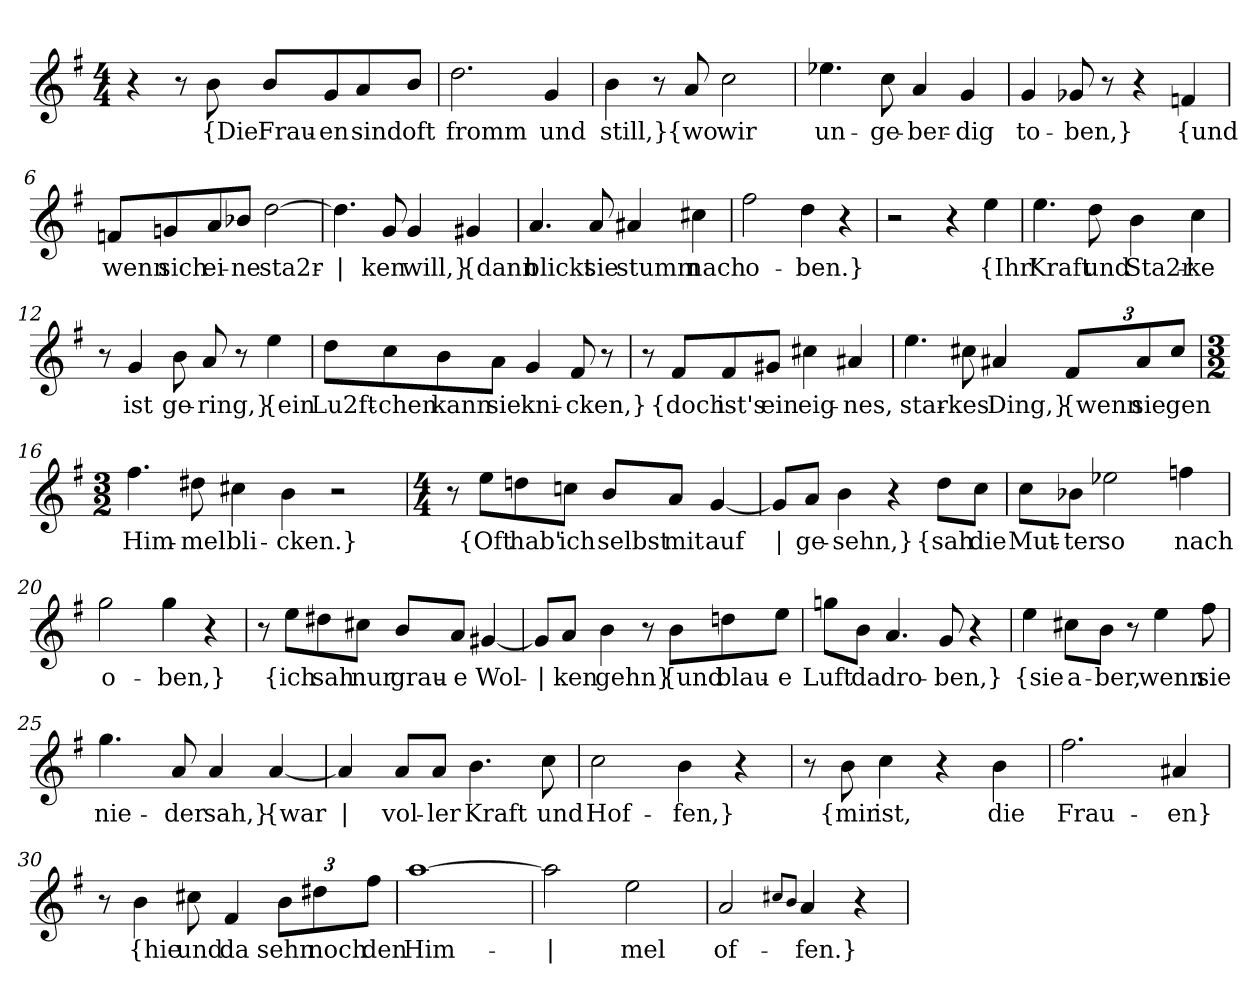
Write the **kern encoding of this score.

**kern	**text
*part1	*part1
*staff1	*staff1
*clefG2	*
*k[f#]	*
*M4/4	*
=1	=1
4r	.
8r	.
!	!LO:LY:b
8b\	{Die
!	!LO:LY:b
8b/L	Frau-
!	!LO:LY:b
8g/	-en
!	!LO:LY:b
8a/	sind
!	!LO:LY:b
8b/J	oft
=2	=2
!	!LO:LY:b
2.dd\	fromm
!	!LO:LY:b
4g/	und
=3	=3
!	!LO:LY:b
4b\	still,}
8r	.
!	!LO:LY:b
8a/	{wo
!	!LO:LY:b
2cc\	wir
=4	=4
!	!LO:LY:b
4.ee-X\	un-
!	!LO:LY:b
8cc\	-ge-
!	!LO:LY:b
4a/	-ber-
!	!LO:LY:b
4g/	-dig
=5	=5
!	!LO:LY:b
4g/	to-
!	!LO:LY:b
8g-X/	-ben,}
8r	.
4r	.
!	!LO:LY:b
4fn/	{und
!!LO:LB:g=z
=6	=6
!	!LO:LY:b
8fn/L	wenn
!	!LO:LY:b
8gn/	sich
!	!LO:LY:b
8a/	ei-
!	!LO:LY:b
8b-X/J	-ne
!	!LO:LY:b
[2dd\	sta2r-
=7	=7
!	!LO:LY:b
4.dd\]	|
!	!LO:LY:b
8g/	-ken
!	!LO:LY:b
4g/	will,}
!	!LO:LY:b
4g#X/	{dann
=8	=8
!	!LO:LY:b
4.a/	blickt
!	!LO:LY:b
8a/	sie
!	!LO:LY:b
4a#X/	stumm
!	!LO:LY:b
4cc#X\	nach
=9	=9
!	!LO:LY:b
2ff#\	o-
!	!LO:LY:b
4dd\	-ben.}
4r	.
=10	=10
2r	.
4r	.
!	!LO:LY:b
4ee\	{Ihr'
!!LO:LB:g=z
=11	=11
!	!LO:LY:b
4.ee\	Kraft
!	!LO:LY:b
8dd\	und
!	!LO:LY:b
4b\	Sta2r-
!	!LO:LY:b
4cc\	-ke
=12	=12
8r	.
!	!LO:LY:b
4g/	ist
!	!LO:LY:b
8b\	ge-
!	!LO:LY:b
8a/	-ring,}
8r	.
!	!LO:LY:b
4ee\	{ein
=13	=13
!	!LO:LY:b
8dd\L	Lu2ft-
!	!LO:LY:b
8cc\	-chen
!	!LO:LY:b
8b\	kann
!	!LO:LY:b
8a\J	sie
!	!LO:LY:b
4g/	kni-
!	!LO:LY:b
8f#/	-cken,}
8r	.
=14	=14
8r	.
!	!LO:LY:b
8f#/L	{doch
!	!LO:LY:b
8f#/	ist's
!	!LO:LY:b
8g#X/J	ein
!	!LO:LY:b
4cc#X\	eig-
!	!LO:LY:b
4a#X/	-nes,
!!LO:LB:g=z
=15	=15
!	!LO:LY:b
4.ee\	star-
!	!LO:LY:b
8cc#X\	-kes
!	!LO:LY:b
4a#X/	Ding,}
*Xbrackettup	*
!	!LO:LY:b
12f#/L	{wenn
!	!LO:LY:b
12a#/	sie
!	!LO:LY:b
12cc#/J	gen
=16	=16
*M3/2	*
!	!LO:LY:b
4.ff#\	Him-
!	!LO:LY:b
8dd#X\	-mel
!	!LO:LY:b
4cc#X\	bli-
!	!LO:LY:b
4b\	-cken.}
2r	.
=17	=17
*M4/4	*
8r	.
!	!LO:LY:b
8ee\L	{Oft
!	!LO:LY:b
8ddn\	hab'
!	!LO:LY:b
8ccn\J	ich
!	!LO:LY:b
8b/L	selbst
!	!LO:LY:b
8a/J	mit
!	!LO:LY:b
[4g/	auf
!!LO:LB:g=z
=18	=18
!	!LO:LY:b
8g/L]	|
!	!LO:LY:b
8a/J	ge-
!	!LO:LY:b
4b\	-sehn,}
4r	.
!	!LO:LY:b
8dd\L	{sah
!	!LO:LY:b
8cc\J	die
=19	=19
!	!LO:LY:b
8cc\L	Mut-
!	!LO:LY:b
8b-X\J	-ter
!	!LO:LY:b
2ee-X\	so
!	!LO:LY:b
4ffn\	nach
=20	=20
!	!LO:LY:b
2gg\	o-
!	!LO:LY:b
4gg\	-ben,}
4r	.
=21	=21
8r	.
!	!LO:LY:b
8ee\L	{ich
!	!LO:LY:b
8dd#X\	sah
!	!LO:LY:b
8cc#X\J	nur
!	!LO:LY:b
8b/L	grau-
!	!LO:LY:b
8a/J	-e
!	!LO:LY:b
[4g#X/	Wol-
!!LO:LB:g=z
=22	=22
!	!LO:LY:b
8g#/L]	|
!	!LO:LY:b
8a/J	-ken
!	!LO:LY:b
4b\	gehn}
8r	.
!	!LO:LY:b
8b\L	{und
!	!LO:LY:b
8ddn\	blau-
!	!LO:LY:b
8ee\J	-e
=23	=23
!	!LO:LY:b
8ggn\L	Luft
!	!LO:LY:b
8b\J	da
!	!LO:LY:b
4.a/	dro-
!	!LO:LY:b
8g/	-ben,}
4r	.
=24	=24
!	!LO:LY:b
4ee\	{sie
!	!LO:LY:b
8cc#X\L	a-
!	!LO:LY:b
8b\J	-ber,
8r	.
!	!LO:LY:b
4ee\	wenn
!	!LO:LY:b
8ff#\	sie
=25	=25
!	!LO:LY:b
4.gg\	nie-
!	!LO:LY:b
8a/	-der
!	!LO:LY:b
4a/	sah,}
!	!LO:LY:b
[4a/	{war
!!LO:LB:g=z
=26	=26
!	!LO:LY:b
4a/]	|
!	!LO:LY:b
8a/L	vol-
!	!LO:LY:b
8a/J	-ler
!	!LO:LY:b
4.b\	Kraft
!	!LO:LY:b
8cc\	und
=27	=27
!	!LO:LY:b
2cc\	Hof-
!	!LO:LY:b
4b\	-fen,}
4r	.
=28	=28
8r	.
!	!LO:LY:b
8b\	{mir
!	!LO:LY:b
4cc\	ist,
4r	.
!	!LO:LY:b
4b\	die
=29	=29
!	!LO:LY:b
2.ff#\	Frau-
!	!LO:LY:b
4a#X/	-en}
=30	=30
8r	.
!	!LO:LY:b
4b\	{hie
!	!LO:LY:b
8cc#X\	und
!	!LO:LY:b
4f#/	da
!	!LO:LY:b
12b\L	sehn
!	!LO:LY:b
12dd#X\	noch
!	!LO:LY:b
12ff#\J	den
=31	=31
!	!LO:LY:b
[1aa	Him-
!!LO:LB:g=z
=32	=32
!	!LO:LY:b
2aa\]	|
!	!LO:LY:b
2ee\	-mel
=33	=33
!	!LO:LY:b
2a/	of-
8qcc#X/L	.
8qb/J	.
!	!LO:LY:b
4a/	-fen.}
4r	.
=	=
*-	*-
